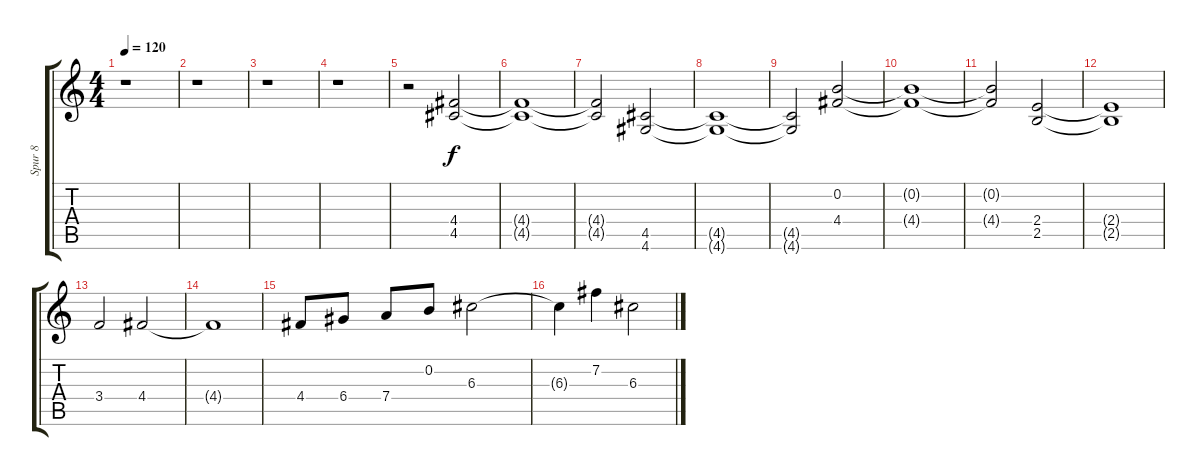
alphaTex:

\track ("Spur 8" "Spur 8") {instrument distortionguitar}
\staff {score tabs}
\tuning (E4 B3 G3 D3 A2 E2) {hide}
\ts (4 4)
\tempo 120
\clef g2
\ks c
r.1{dy f} |
r.1 |
r.1 |
r.1 |
r.2 (4.4 4.5).2 |
(4.4{t} 4.5{t}).1 |
(4.4{t} 4.5{t}).2 (4.5 4.6).2 |
(4.5{t} 4.6{t}).1 |
(4.5{t} 4.6{t}).2 (0.2 4.4).2 |
(0.2{t} 4.4{t}).1 |
(0.2{t} 4.4{t}).2 (2.4 2.5).2 |
(2.4{t} 2.5{t}).1 |
3.4.2 4.4.2 |
4.4{t}.1 |
4.4.8 6.4.8 7.4.8 0.2.8 6.3.2 |
6.3{t}.4 7.2.4 6.3.2
